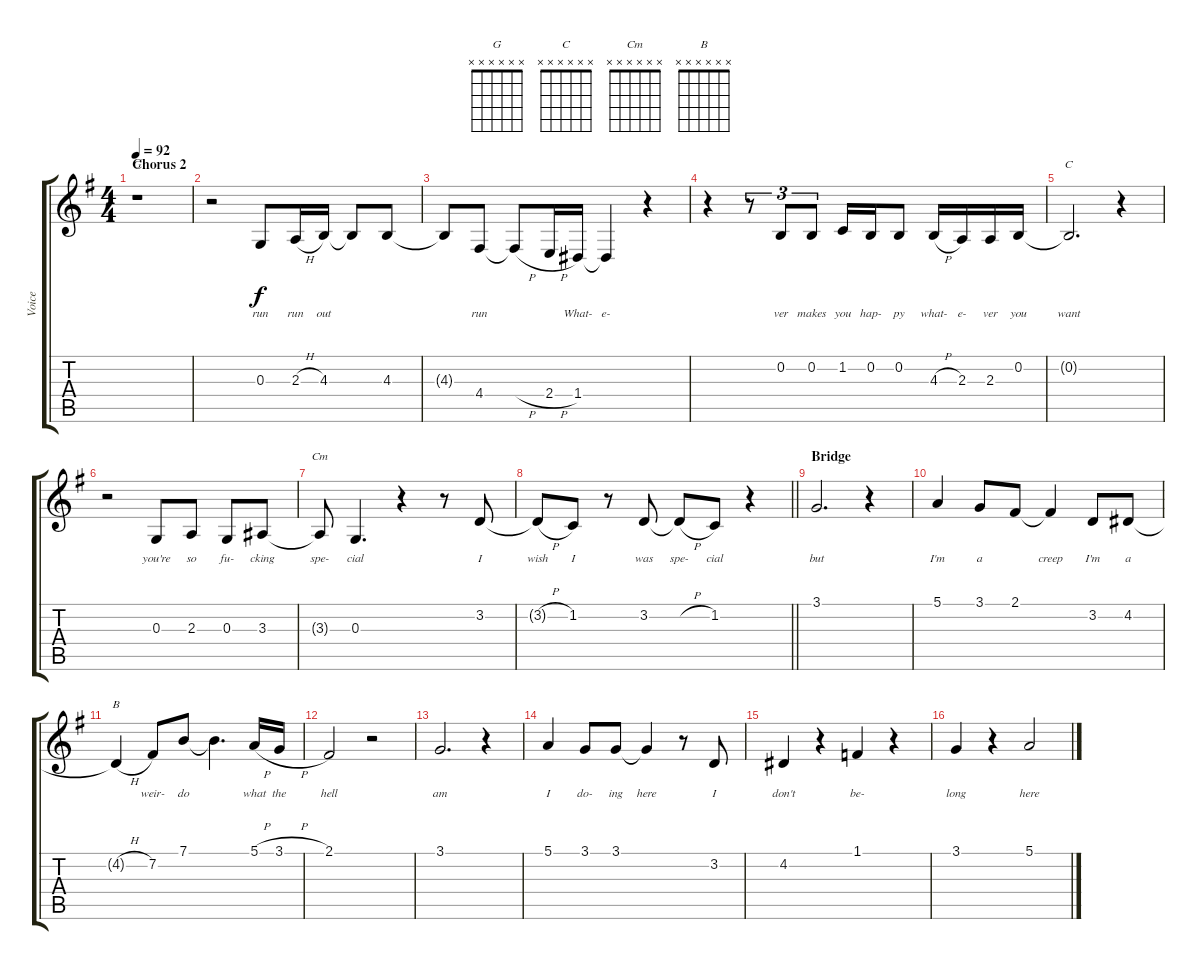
\track ("Voice" "Voice") {instrument clarinet}
\staff {score tabs}
\tuning (E4 B3 G3 D3 A2 E2) {hide}
\chord ("G" x x x x x x)
\chord ("C" x x x x x x)
\chord ("Cm" x x x x x x)
\chord ("B" x x x x x x)
\ts (4 4)
\section ("" "Chorus 2")
\tempo 92
\clef g2
\ks g
r.1{ch "G" dy f} |
r.2 0.3.8{lyrics (0 "run") lyrics (1 "") lyrics (2 "") lyrics (3 "") lyrics (4 "")} 2.3{h}.16{lyrics (0 "run") lyrics (1 "") lyrics (2 "") lyrics (3 "") lyrics (4 "")} 4.3.16{lyrics (0 "out") lyrics (1 "") lyrics (2 "") lyrics (3 "") lyrics (4 "")} 4.3{t}.8{lyrics (0 " ") lyrics (1 "") lyrics (2 "") lyrics (3 "") lyrics (4 "")} 4.3.8{lyrics (0 " ") lyrics (1 "") lyrics (2 "") lyrics (3 "") lyrics (4 "")} |
4.3{t}.8{lyrics (0 " ") lyrics (1 "") lyrics (2 "") lyrics (3 "") lyrics (4 "")} 4.4.8{lyrics (0 "run") lyrics (1 "") lyrics (2 "") lyrics (3 "") lyrics (4 "")} 4.4{h t}.8{lyrics (0 " ") lyrics (1 "") lyrics (2 "") lyrics (3 "") lyrics (4 "")} 2.4{h}.16{lyrics (0 " ") lyrics (1 "") lyrics (2 "") lyrics (3 "") lyrics (4 "")} 1.4.16{lyrics (0 "What-") lyrics (1 "") lyrics (2 "") lyrics (3 "") lyrics (4 "")} 1.4{t}.4{lyrics (0 "e-") lyrics (1 "") lyrics (2 "") lyrics (3 "") lyrics (4 "")} r.4 |
r.4 r.8{tu (3 2)} 0.2.8{tu (3 2) lyrics (0 "ver") lyrics (1 "") lyrics (2 "") lyrics (3 "") lyrics (4 "")} 0.2.8{tu (3 2) lyrics (0 "makes") lyrics (1 "") lyrics (2 "") lyrics (3 "") lyrics (4 "")} 1.2.16{lyrics (0 "you") lyrics (1 "") lyrics (2 "") lyrics (3 "") lyrics (4 "")} 0.2.16{lyrics (0 "hap-") lyrics (1 "") lyrics (2 "") lyrics (3 "") lyrics (4 "")} 0.2.8{lyrics (0 "py") lyrics (1 "") lyrics (2 "") lyrics (3 "") lyrics (4 "")} 4.3{h}.16{lyrics (0 "what-") lyrics (1 "") lyrics (2 "") lyrics (3 "") lyrics (4 "")} 2.3.16{lyrics (0 "e-") lyrics (1 "") lyrics (2 "") lyrics (3 "") lyrics (4 "")} 2.3.16{lyrics (0 "ver") lyrics (1 "") lyrics (2 "") lyrics (3 "") lyrics (4 "")} 0.2.16{lyrics (0 "you") lyrics (1 "") lyrics (2 "") lyrics (3 "") lyrics (4 "")} |
0.2{t}.2{d ch "C" lyrics (0 "want") lyrics (1 "") lyrics (2 "") lyrics (3 "") lyrics (4 "")} r.4 |
r.2 0.3.8{lyrics (0 "you're") lyrics (1 "") lyrics (2 "") lyrics (3 "") lyrics (4 "")} 2.3.8{lyrics (0 "so") lyrics (1 "") lyrics (2 "") lyrics (3 "") lyrics (4 "")} 0.3.8{lyrics (0 "fu-") lyrics (1 "") lyrics (2 "") lyrics (3 "") lyrics (4 "")} 3.3.8{lyrics (0 "cking") lyrics (1 "") lyrics (2 "") lyrics (3 "") lyrics (4 "")} |
3.3{t}.8{ch "Cm" lyrics (0 "spe-") lyrics (1 "") lyrics (2 "") lyrics (3 "") lyrics (4 "")} 0.3.4{d lyrics (0 "cial") lyrics (1 "") lyrics (2 "") lyrics (3 "") lyrics (4 "")} r.4 r.8 3.2.8{lyrics (0 "I") lyrics (1 "") lyrics (2 "") lyrics (3 "") lyrics (4 "")} |
\barLineRight lightlight
3.2{h t}.8{lyrics (0 "wish") lyrics (1 "") lyrics (2 "") lyrics (3 "") lyrics (4 "")} 1.2.8{lyrics (0 "I") lyrics (1 "") lyrics (2 "") lyrics (3 "") lyrics (4 "")} r.8 3.2.8{lyrics (0 "was") lyrics (1 "") lyrics (2 "") lyrics (3 "") lyrics (4 "")} 3.2{h t}.8{lyrics (0 "spe-") lyrics (1 "") lyrics (2 "") lyrics (3 "") lyrics (4 "")} 1.2.8{lyrics (0 "cial") lyrics (1 "") lyrics (2 "") lyrics (3 "") lyrics (4 "")} r.4 |
\section ("" "Bridge")
3.1.2{d lyrics (0 "but") lyrics (1 "") lyrics (2 "") lyrics (3 "") lyrics (4 "")} r.4 |
5.1.4{lyrics (0 "I'm") lyrics (1 "") lyrics (2 "") lyrics (3 "") lyrics (4 "")} 3.1.8{lyrics (0 "a") lyrics (1 "") lyrics (2 "") lyrics (3 "") lyrics (4 "")} 2.1.8{lyrics (0 " ") lyrics (1 "") lyrics (2 "") lyrics (3 "") lyrics (4 "")} 2.1{t}.4{lyrics (0 "creep") lyrics (1 "") lyrics (2 "") lyrics (3 "") lyrics (4 "")} 3.2.8{lyrics (0 "I'm") lyrics (1 "") lyrics (2 "") lyrics (3 "") lyrics (4 "")} 4.2.8{lyrics (0 "a") lyrics (1 "") lyrics (2 "") lyrics (3 "") lyrics (4 "")} |
4.2{h t}.4{ch "B" lyrics (0 " ") lyrics (1 "") lyrics (2 "") lyrics (3 "") lyrics (4 "")} 7.2.8{lyrics (0 "weir-") lyrics (1 "") lyrics (2 "") lyrics (3 "") lyrics (4 "")} 7.1.8{lyrics (0 "do") lyrics (1 "") lyrics (2 "") lyrics (3 "") lyrics (4 "")} 7.1{t}.4{d lyrics (0 " ") lyrics (1 "") lyrics (2 "") lyrics (3 "") lyrics (4 "")} 5.1{h}.16{lyrics (0 "what") lyrics (1 "") lyrics (2 "") lyrics (3 "") lyrics (4 "")} 3.1{h}.16{lyrics (0 "the") lyrics (1 "") lyrics (2 "") lyrics (3 "") lyrics (4 "")} |
2.1.2{lyrics (0 "hell") lyrics (1 "") lyrics (2 "") lyrics (3 "") lyrics (4 "")} r.2 |
3.1.2{d lyrics (0 "am") lyrics (1 "") lyrics (2 "") lyrics (3 "") lyrics (4 "")} r.4 |
5.1.4{lyrics (0 "I") lyrics (1 "") lyrics (2 "") lyrics (3 "") lyrics (4 "")} 3.1.8{lyrics (0 "do-") lyrics (1 "") lyrics (2 "") lyrics (3 "") lyrics (4 "")} 3.1.8{lyrics (0 "ing") lyrics (1 "") lyrics (2 "") lyrics (3 "") lyrics (4 "")} 3.1{t}.4{lyrics (0 "here") lyrics (1 "") lyrics (2 "") lyrics (3 "") lyrics (4 "")} r.8 3.2.8{lyrics (0 "I") lyrics (1 "") lyrics (2 "") lyrics (3 "") lyrics (4 "")} |
4.2.4{lyrics (0 "don't") lyrics (1 "") lyrics (2 "") lyrics (3 "") lyrics (4 "")} r.4 1.1.4{lyrics (0 "be-") lyrics (1 "") lyrics (2 "") lyrics (3 "") lyrics (4 "")} r.4 |
3.1.4{lyrics (0 "long") lyrics (1 "") lyrics (2 "") lyrics (3 "") lyrics (4 "")} r.4 5.1.2{lyrics (0 "here") lyrics (1 "") lyrics (2 "") lyrics (3 "") lyrics (4 "")}
